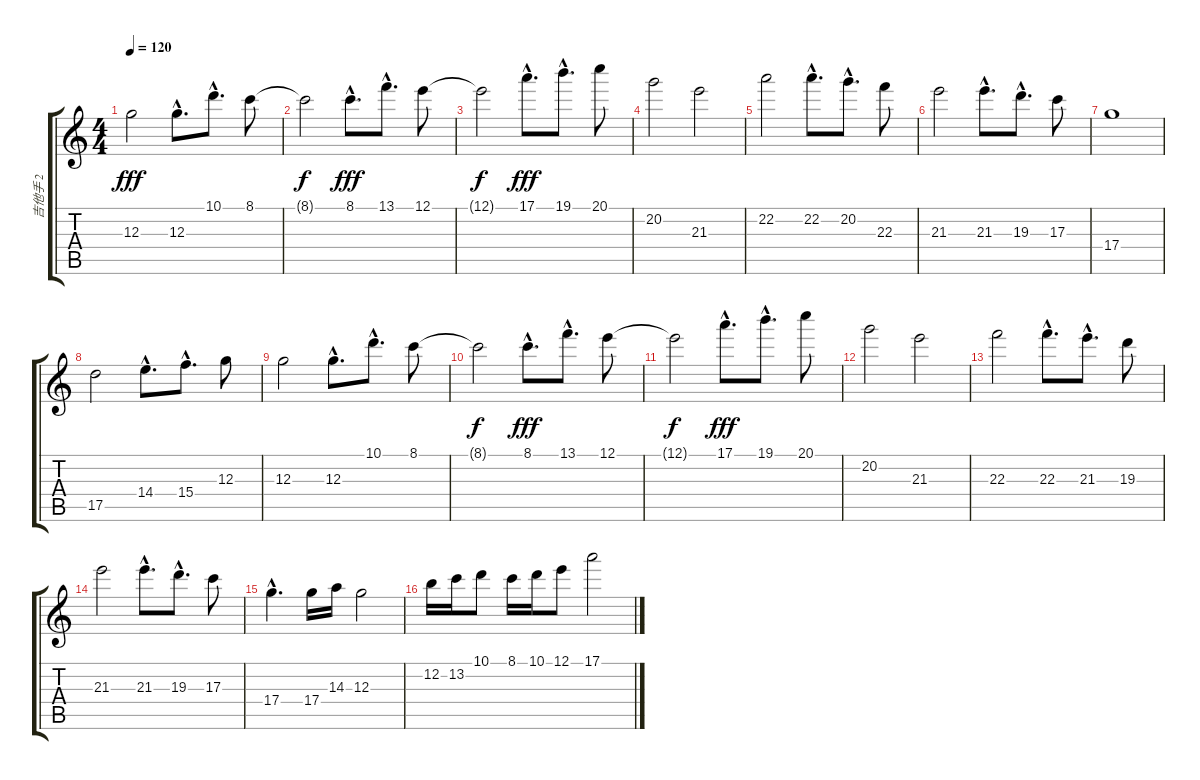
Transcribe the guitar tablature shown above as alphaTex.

\track ("吉他手 2" "吉他手 2") {instrument overdrivenguitar}
\staff {score tabs}
\tuning (E4 B3 G3 D3 A2 E2) {hide}
\ts (4 4)
\tempo 120
\clef g2
\ks c
12.3.2{dy fff instrument overdrivenguitar} 12.3{hac}.8{d} 10.1{hac}.8{d} 8.1.8 |
8.1{t}.2{dy f} 8.1{hac}.8{d dy fff} 13.1{hac}.8{d} 12.1.8 |
12.1{t}.2{dy f} 17.1{hac}.8{d dy fff} 19.1{hac}.8{d} 20.1.8 |
20.2.2 21.3.2 |
22.2.2 22.2{hac}.8{d} 20.2{hac}.8{d} 22.3.8 |
21.3.2 21.3{hac}.8{d} 19.3{hac}.8{d} 17.3.8 |
17.4.1 |
17.5.2 14.4{hac}.8{d} 15.4{hac}.8{d} 12.3.8 |
12.3.2 12.3{hac}.8{d} 10.1{hac}.8{d} 8.1.8 |
8.1{t}.2{dy f} 8.1{hac}.8{d dy fff} 13.1{hac}.8{d} 12.1.8 |
12.1{t}.2{dy f} 17.1{hac}.8{d dy fff} 19.1{hac}.8{d} 20.1.8 |
20.2.2 21.3.2 |
22.3.2 22.3{hac}.8{d} 21.3{hac}.8{d} 19.3.8 |
21.3.2 21.3{hac}.8{d} 19.3{hac}.8{d} 17.3.8 |
17.4{hac}.4{d} 17.4.16 14.3.16 12.3.2 |
12.2.16 13.2.16 10.1.8 8.1.16 10.1.16 12.1.8 17.1.2
